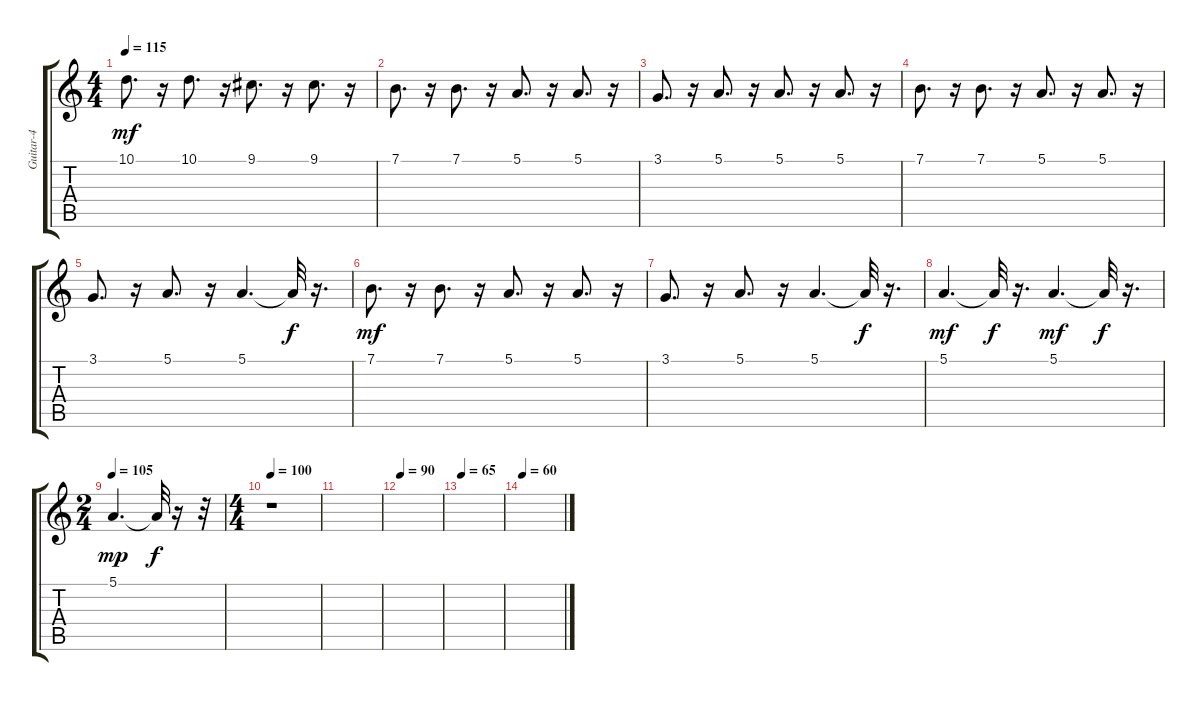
\track ("Guitar-4" "Guitar-4") {instrument tubularbells}
\staff {score tabs}
\tuning (E4 B3 G3 D3 A2 E2) {hide}
\ts (4 4)
\tempo 115
\clef g2
\ks c
10.1.8{d dy mf balance 4} r.16 10.1.8{d balance 11} r.16 9.1.8{d balance 4} r.16 9.1.8{d balance 11} r.16 |
7.1.8{d balance 4} r.16 7.1.8{d balance 11} r.16 5.1.8{d balance 4} r.16 5.1.8{d balance 11} r.16 |
3.1.8{d balance 4} r.16 5.1.8{d balance 11} r.16 5.1.8{d balance 4} r.16 5.1.8{d balance 11} r.16 |
7.1.8{d balance 4} r.16 7.1.8{d balance 11} r.16 5.1.8{d balance 4} r.16 5.1.8{d balance 11} r.16 |
3.1.8{d balance 4} r.16 5.1.8{d balance 11} r.16 5.1.4{d balance 4} 5.1{t}.32{dy f} r.16{d} |
7.1.8{d dy mf balance 11} r.16 7.1.8{d balance 4} r.16 5.1.8{d balance 11} r.16 5.1.8{d balance 4} r.16 |
3.1.8{d balance 11} r.16 5.1.8{d balance 4} r.16 5.1.4{d balance 11} 5.1{t}.32{dy f} r.16{d} |
5.1.4{d dy mf balance 4} 5.1{t}.32{dy f} r.16{d} 5.1.4{d dy mf balance 11} 5.1{t}.32{dy f} r.16{d} |
\ts (2 4)
\tempo 105
5.1.4{d dy mp balance 4} 5.1{t}.32{dy f} r.16 r.32 |
\ts (4 4)
\tempo 100
r.1 |
|
\tempo 90
|
\tempo 65
|
\tempo 60
